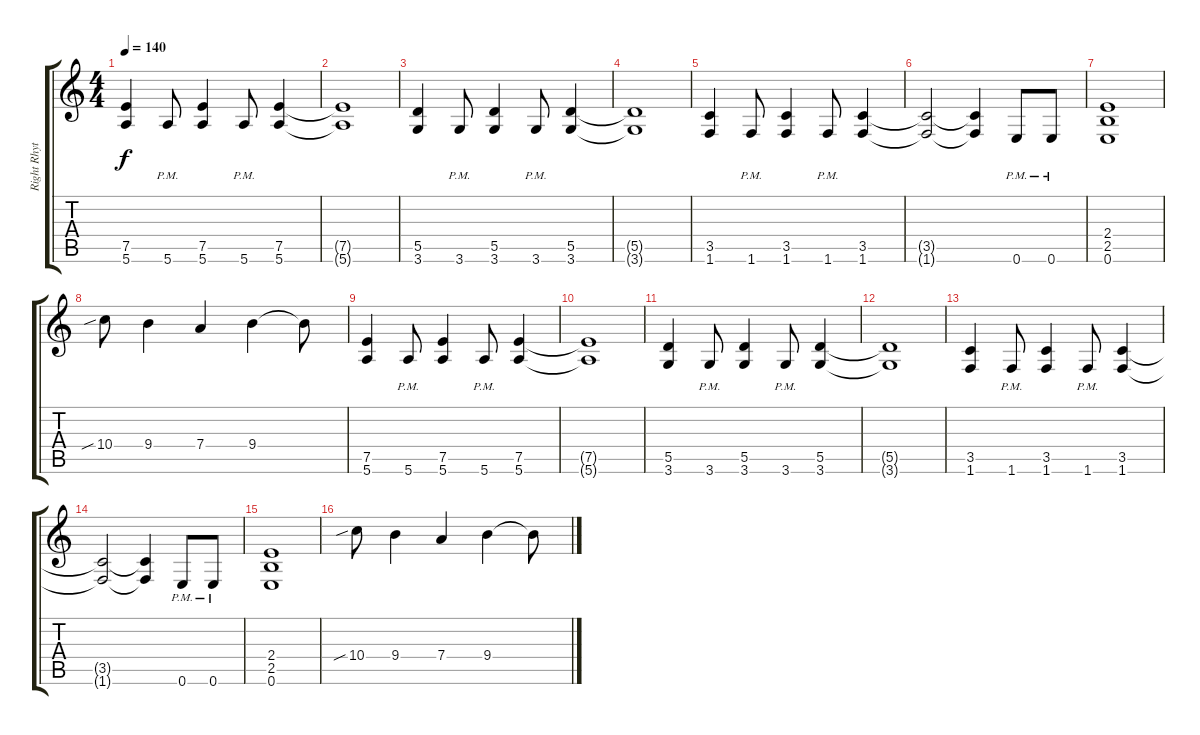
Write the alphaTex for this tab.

\track ("Right Rhythm Guitar " "Right Rhyt") {instrument overdrivenguitar}
\staff {score tabs}
\tuning (E4 B3 G3 D3 A2 E2) {hide}
\ts (4 4)
\tempo 140
\clef g2
\ks c
(7.5 5.6).4{dy f} 5.6{pm}.8 (7.5 5.6).4 5.6{pm}.8 (7.5 5.6).4 |
(7.5{t} 5.6{t}).1 |
(5.5 3.6).4 3.6{pm}.8 (5.5 3.6).4 3.6{pm}.8 (5.5 3.6).4 |
(5.5{t} 3.6{t}).1 |
(3.5 1.6).4 1.6{pm}.8 (3.5 1.6).4 1.6{pm}.8 (3.5 1.6).4 |
(3.5{t} 1.6{t}).2 (3.5{t} 1.6{t}).4 0.6{pm}.8 0.6{pm}.8 |
(2.4 2.5 0.6).1 |
10.4{sib}.8 9.4.4 7.4.4 9.4.4 9.4{t}.8 |
(7.5 5.6).4 5.6{pm}.8 (7.5 5.6).4 5.6{pm}.8 (7.5 5.6).4 |
(7.5{t} 5.6{t}).1 |
(5.5 3.6).4 3.6{pm}.8 (5.5 3.6).4 3.6{pm}.8 (5.5 3.6).4 |
(5.5{t} 3.6{t}).1 |
(3.5 1.6).4 1.6{pm}.8 (3.5 1.6).4 1.6{pm}.8 (3.5 1.6).4 |
(3.5{t} 1.6{t}).2 (3.5{t} 1.6{t}).4 0.6{pm}.8 0.6{pm}.8 |
(2.4 2.5 0.6).1 |
10.4{sib}.8 9.4.4 7.4.4 9.4.4 9.4{t}.8
